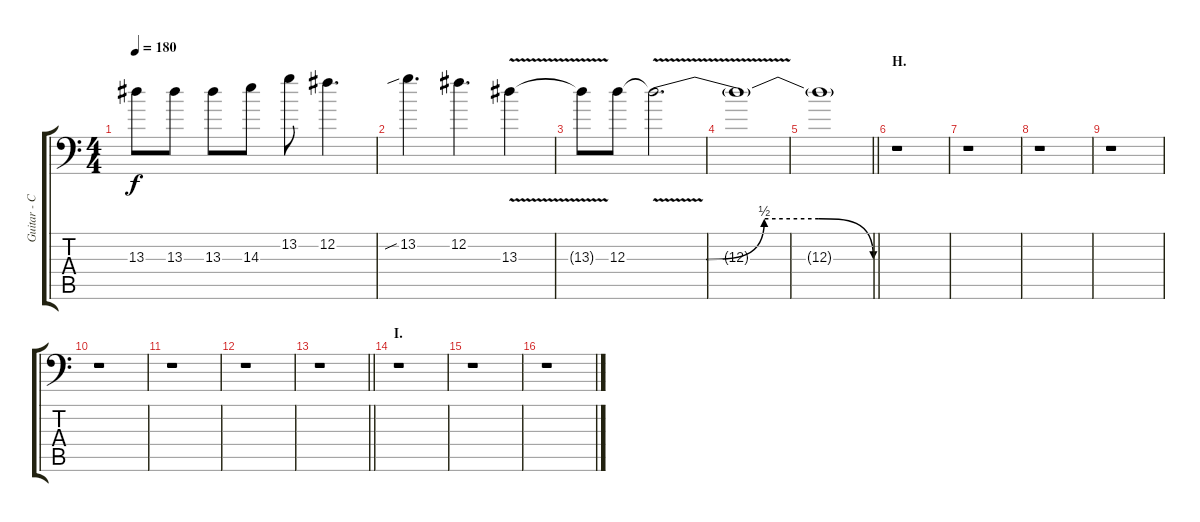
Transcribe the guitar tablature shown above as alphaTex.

\track ("Guitar - Center/Effects" "Guitar - C") {instrument distortionguitar}
\staff {score tabs}
\tuning (B3 Gb3 D3 A2 E2 A1) {hide}
\ts (4 4)
\tempo 180
\clef f4
\ks c
13.3{t}.8{dy f} 13.3.8 13.3.8 14.3.8 13.2.8 12.2.4{d} |
13.2{sib}.4{d} 12.2.4{d} 13.3{v}.4 |
13.3{t}.8 12.3.8 12.3{be (custom 0 0 14 0 30 2 45 2 60 0) v t}.2{d} |
12.3{t}.1 |
\barLineRight lightlight
12.3{t}.1 |
\section ("" "H.")
r.1 |
r.1 |
r.1 |
r.1 |
r.1 |
r.1 |
r.1 |
\barLineRight lightlight
r.1 |
\section ("" "I.")
r.1 |
r.1 |
r.1
